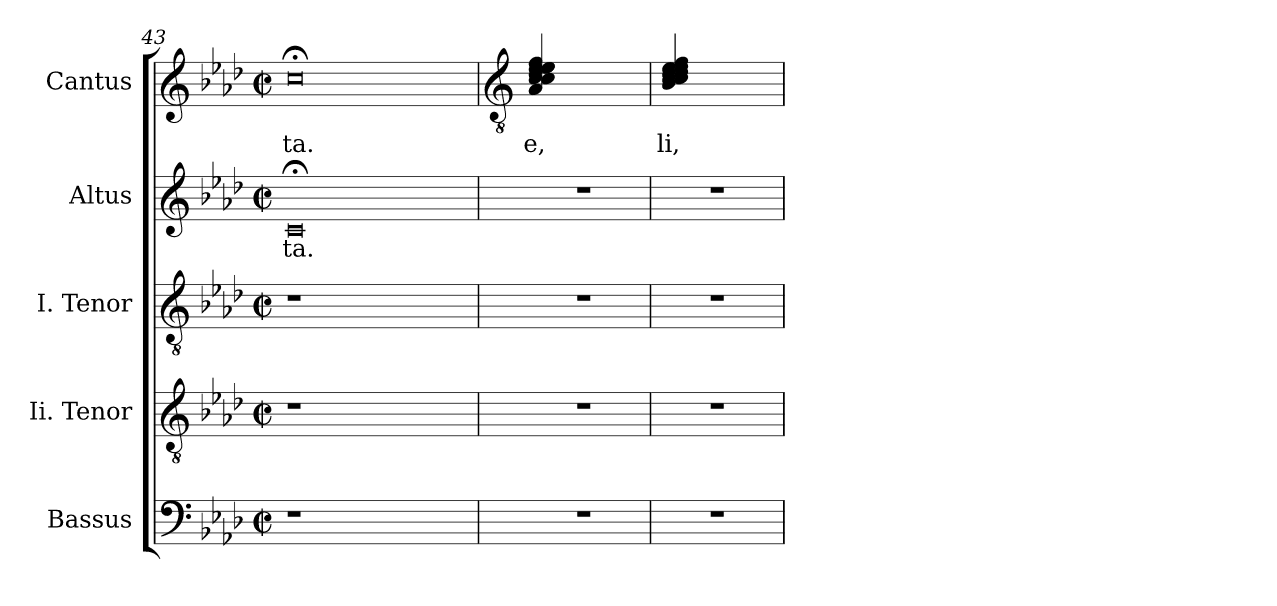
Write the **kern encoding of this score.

**kern	**kern	**kern	**kern	**text	**kern	**text
*part5	*part4	*part3	*part2	*part2	*part1	*part1
*staff5	*staff4	*staff3	*staff2	*staff2	*staff1	*staff1
*I"Bassus	*I"Ii. Tenor	*I"I. Tenor	*I"Altus	*	*I"Cantus	*
*clefF4	*clefGv2	*clefGv2	*clefG2	*	*clefG2	*
*k[b-e-a-d-]	*k[b-e-a-d-]	*k[b-e-a-d-]	*k[b-e-a-d-]	*	*k[b-e-a-d-]	*
*A-:	*A-:	*A-:	*A-:	*	*A-:	*
*M2/2	*M2/2	*M2/2	*M2/2	*	*M2/2	*
*met(c|)	*met(c|)	*met(c|)	*met(c|)	*	*met(c|)	*
=43	=43	=43	=43	=43	=43	=43
!	!	!	!	!LO:LY:b:cj	!	!LO:LY:b:cj
1r	1r	1r	0c;<	-ta.	0cc;<	-ta.
1ryy	1ryy	1ryy	.	.	.	.
!!LO:LB:g=z
=44	=44	=44	=44	=44	=44	=44
*	*	*	*	*	*clefGv2	*
!	!	!	!	!	!	!LO:LY:b:cj
1r	1r	1r	1r	.	4c/ 4A-/ 4c/ 4e-/ 4e-/ 4f/ 4d-/ 4e-/	-e,
.	.	.	.	.	2.ryy	.
=45	=45	=45	=45	=45	=45	=45
!	!	!	!	!	!	!LO:LY:b:cj
1r	1r	1r	1r	.	4e-/ 4f/ 4d-/ 4e-/ 4d-/ 4c/ 4B-/ 4c/	-li,
.	.	.	.	.	2.ryy	.
=	=	=	=	=	=	=
*-	*-	*-	*-	*-	*-	*-
